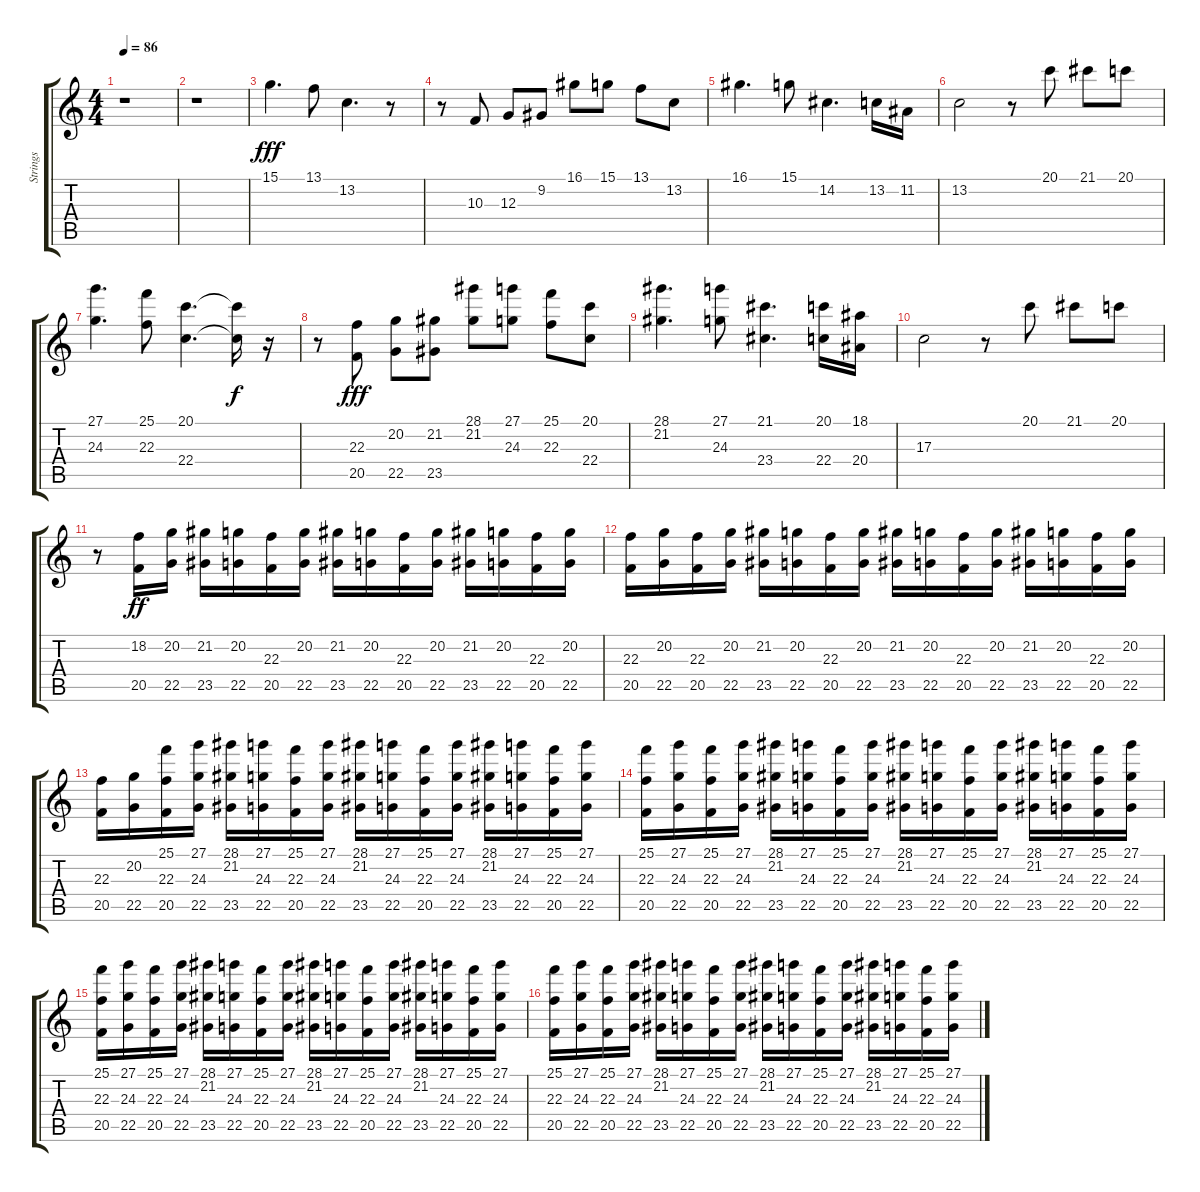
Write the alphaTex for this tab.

\track ("Strings" "Strings") {instrument stringensemble1}
\staff {score tabs}
\tuning (E4 B3 G3 D3 A2 E2) {hide}
\ts (4 4)
\tempo 86
\clef g2
\ks c
r.1{dy fff} |
r.1 |
15.1.4{d} 13.1.8 13.2.4{d} r.8 |
r.8 10.3.8 12.3.8 9.2.8 16.1.8 15.1.8 13.1.8 13.2.8 |
16.1.4{d} 15.1.8 14.2.4{d} 13.2.16 11.2.16 |
13.2.2 r.8 20.1.8 21.1.8 20.1.8 |
(27.1 24.3).4{d} (25.1 22.3).8 (20.1 22.4).4{d} (20.1{t} 22.4{t}).16{dy f} r.16 |
r.8 (22.3 20.5).8{dy fff} (20.2 22.5).8 (21.2 23.5).8 (28.1 21.2).8 (27.1 24.3).8 (25.1 22.3).8 (20.1 22.4).8 |
(28.1 21.2).4{d} (27.1 24.3).8 (21.1 23.4).4{d} (20.1 22.4).16 (18.1 20.4).16 |
17.3.2 r.8 20.1.8 21.1.8 20.1.8 |
r.8 (18.2 20.5).16{dy ff} (20.2 22.5).16 (21.2 23.5).16 (20.2 22.5).16 (22.3 20.5).16 (20.2 22.5).16 (21.2 23.5).16 (20.2 22.5).16 (22.3 20.5).16 (20.2 22.5).16 (21.2 23.5).16 (20.2 22.5).16 (22.3 20.5).16 (20.2 22.5).16 |
(22.3 20.5).16 (20.2 22.5).16 (22.3 20.5).16 (20.2 22.5).16 (21.2 23.5).16 (20.2 22.5).16 (22.3 20.5).16 (20.2 22.5).16 (21.2 23.5).16 (20.2 22.5).16 (22.3 20.5).16 (20.2 22.5).16 (21.2 23.5).16 (20.2 22.5).16 (22.3 20.5).16 (20.2 22.5).16 |
(22.3 20.5).16 (20.2 22.5).16 (25.1 22.3 20.5).16 (27.1 24.3 22.5).16 (28.1 21.2 23.5).16 (27.1 24.3 22.5).16 (25.1 22.3 20.5).16 (27.1 24.3 22.5).16 (28.1 21.2 23.5).16 (27.1 24.3 22.5).16 (25.1 22.3 20.5).16 (27.1 24.3 22.5).16 (28.1 21.2 23.5).16 (27.1 24.3 22.5).16 (25.1 22.3 20.5).16 (27.1 24.3 22.5).16 |
(25.1 22.3 20.5).16 (27.1 24.3 22.5).16 (25.1 22.3 20.5).16 (27.1 24.3 22.5).16 (28.1 21.2 23.5).16 (27.1 24.3 22.5).16 (25.1 22.3 20.5).16 (27.1 24.3 22.5).16 (28.1 21.2 23.5).16 (27.1 24.3 22.5).16 (25.1 22.3 20.5).16 (27.1 24.3 22.5).16 (28.1 21.2 23.5).16 (27.1 24.3 22.5).16 (25.1 22.3 20.5).16 (27.1 24.3 22.5).16 |
(25.1 22.3 20.5).16 (27.1 24.3 22.5).16 (25.1 22.3 20.5).16 (27.1 24.3 22.5).16 (28.1 21.2 23.5).16 (27.1 24.3 22.5).16 (25.1 22.3 20.5).16 (27.1 24.3 22.5).16 (28.1 21.2 23.5).16 (27.1 24.3 22.5).16 (25.1 22.3 20.5).16 (27.1 24.3 22.5).16 (28.1 21.2 23.5).16 (27.1 24.3 22.5).16 (25.1 22.3 20.5).16 (27.1 24.3 22.5).16 |
(25.1 22.3 20.5).16 (27.1 24.3 22.5).16 (25.1 22.3 20.5).16 (27.1 24.3 22.5).16 (28.1 21.2 23.5).16 (27.1 24.3 22.5).16 (25.1 22.3 20.5).16 (27.1 24.3 22.5).16 (28.1 21.2 23.5).16 (27.1 24.3 22.5).16 (25.1 22.3 20.5).16 (27.1 24.3 22.5).16 (28.1 21.2 23.5).16 (27.1 24.3 22.5).16 (25.1 22.3 20.5).16 (27.1 24.3 22.5).16
